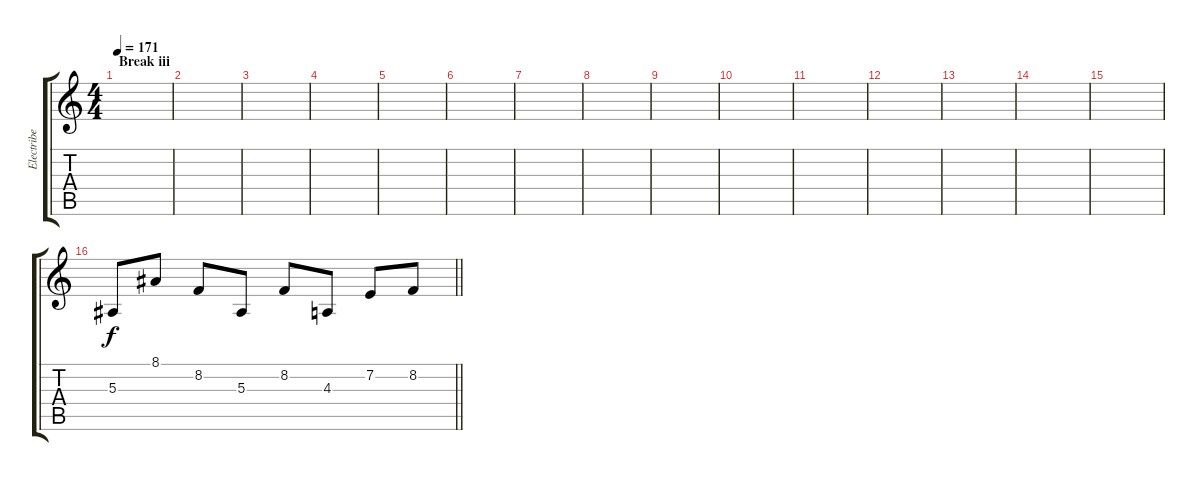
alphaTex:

\track ("Electribe 2" "Electribe ") {instrument lead1square}
\staff {score tabs}
\tuning (D4 A3 F3 C3 G2 C2) {hide}
\ts (4 4)
\section ("" "Break iii")
\tempo 171
\clef g2
\ks c
|
|
|
|
|
|
|
|
|
|
|
|
|
|
|
\barLineRight lightlight
5.3.8 8.1.8 8.2.8 5.3.8 8.2.8 4.3.8 7.2.8 8.2.8
